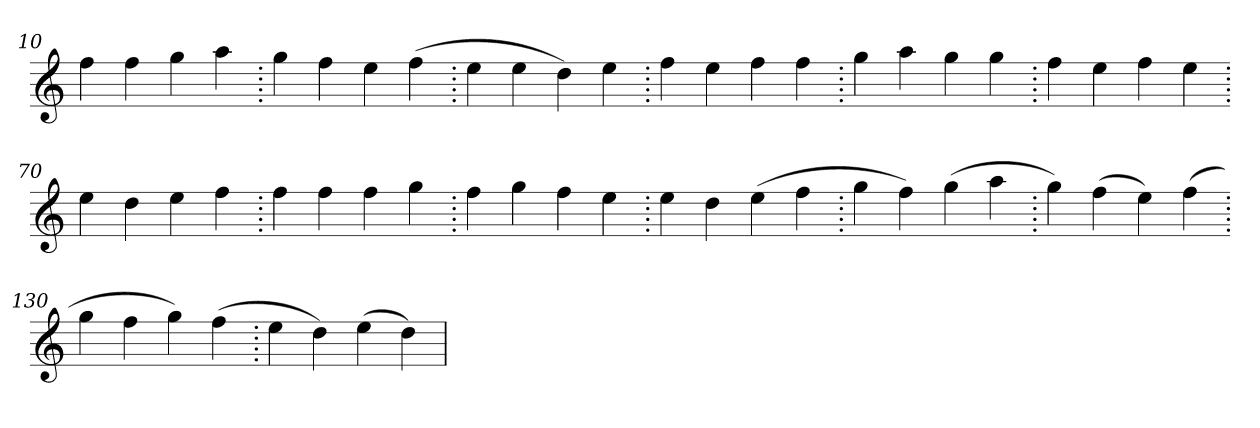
**kern
*part1
*staff1
*clefG2
=10.
4ff
4ff
4gg
4aa
=20.
4gg
4ff
4ee
(>4ff
=30.
4ee
4ee
4dd)
4ee
=40.
4ff
4ee
4ff
4ff
=50.
4gg
4aa
4gg
4gg
=60.
4ff
4ee
4ff
4ee
=70.
4ee
4dd
4ee
4ff
=80.
4ff
4ff
4ff
4gg
=90.
4ff
4gg
4ff
4ee
=100.
4ee
4dd
(>4ee
4ff
=110.
4gg
4ff)
(>4gg
4aa
=120.
4gg)
(>4ff
4ee)
(>4ff
=130.
4gg
4ff
4gg)
(>4ff
=140.
4ee
4dd)
(>4ee
4dd)
=
*-
